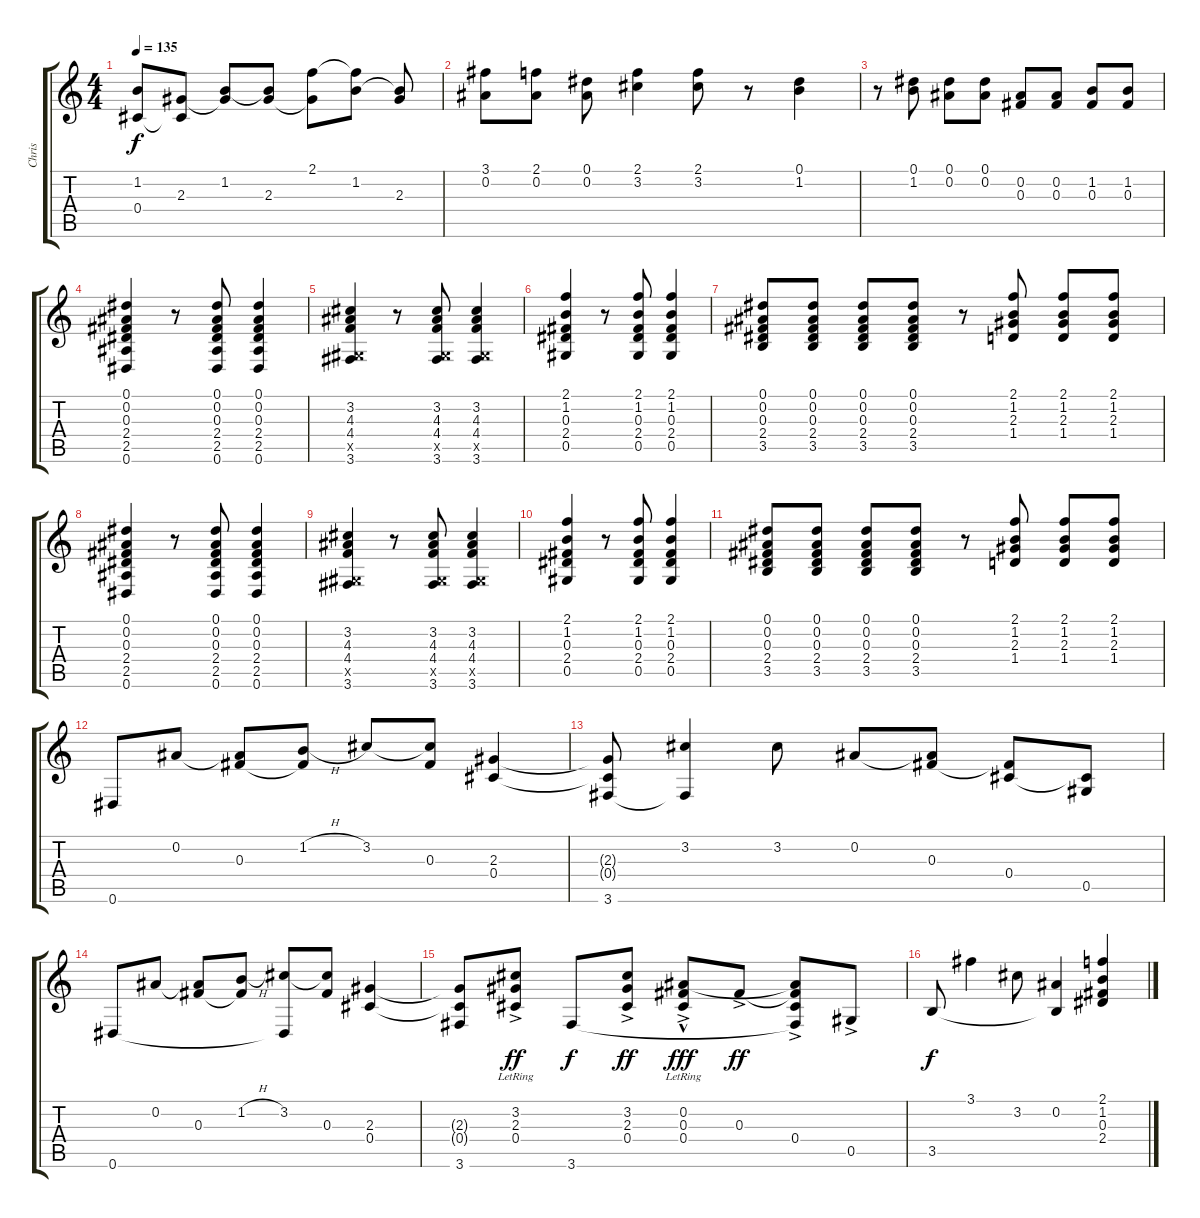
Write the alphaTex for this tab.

\track ("Chris" "Chris") {instrument overdrivenguitar}
\staff {score tabs}
\tuning (Eb4 Bb3 Gb3 Db3 Ab2 Eb2) {hide}
\ts (4 4)
\tempo 135
\clef g2
\ks c
(1.2{t} 0.4).8{dy f} (2.3 0.4{t}).8 (1.2 2.3{t}).8 (1.2{t} 2.3).8 (2.1 2.3{t}).8 (2.1{t} 1.2).8 (1.2{t} 2.3).8 |
(3.1 0.2).8 (2.1 0.2).8 (0.1 0.2).8 (2.1 3.2).4 (2.1 3.2).8 r.8 (0.1 1.2).4 |
r.8 (0.1 1.2).8 (0.1 0.2).8 (0.1 0.2).8 (0.2 0.3).8 (0.2 0.3).8 (1.2 0.3).8 (1.2 0.3).8 |
(0.1 0.2 0.3 2.4 2.5 0.6).4 r.8 (0.1 0.2 0.3 2.4 2.5 0.6).8 (0.1 0.2 0.3 2.4 2.5 0.6).4 |
(3.2 4.3 4.4 0.5{x} 3.6).4 r.8 (3.2 4.3 4.4 0.5{x} 3.6).8 (3.2 4.3 4.4 0.5{x} 3.6).4 |
(2.1 1.2 0.3 2.4 0.5).4 r.8 (2.1 1.2 0.3 2.4 0.5).8 (2.1 1.2 0.3 2.4 0.5).4 |
(0.1 0.2 0.3 2.4 3.5).8 (0.1 0.2 0.3 2.4 3.5).8 (0.1 0.2 0.3 2.4 3.5).8 (0.1 0.2 0.3 2.4 3.5).8 r.8 (2.1 1.2 2.3 1.4).8 (2.1 1.2 2.3 1.4).8 (2.1 1.2 2.3 1.4).8 |
(0.1 0.2 0.3 2.4 2.5 0.6).4 r.8 (0.1 0.2 0.3 2.4 2.5 0.6).8 (0.1 0.2 0.3 2.4 2.5 0.6).4 |
(3.2 4.3 4.4 0.5{x} 3.6).4 r.8 (3.2 4.3 4.4 0.5{x} 3.6).8 (3.2 4.3 4.4 0.5{x} 3.6).4 |
(2.1 1.2 0.3 2.4 0.5).4 r.8 (2.1 1.2 0.3 2.4 0.5).8 (2.1 1.2 0.3 2.4 0.5).4 |
(0.1 0.2 0.3 2.4 3.5).8 (0.1 0.2 0.3 2.4 3.5).8 (0.1 0.2 0.3 2.4 3.5).8 (0.1 0.2 0.3 2.4 3.5).8 r.8 (2.1 1.2 2.3 1.4).8 (2.1 1.2 2.3 1.4).8 (2.1 1.2 2.3 1.4).8 |
0.6.8 0.2.8 (0.2{t} 0.3).8 (1.2{h} 0.3{t}).8 3.2.8 (3.2{t} 0.3).8 (2.3 0.4).4 |
(2.3{t} 0.4{t} 3.6).8 (3.2 3.6{t}).4 3.2.8 0.2.8 (0.2{t} 0.3).8 (0.3{t} 0.4).8 (0.4{t} 0.5).8 |
0.6.8 0.2.8 (0.2{t} 0.3).8 (1.2{h} 0.3{t}).8 (3.2 0.6{t}).8 (3.2{t} 0.3).8 (2.3 0.4).4 |
(2.3{t} 0.4{t} 3.6).8 (3.2{lr} 2.3{ac lr} 0.4{ac lr}).8{dy ff} 3.6.8{dy f} (3.2 2.3{ac} 0.4{ac}).8{dy ff} (0.2{ac} 0.3{ac} 0.4{hac lr}).8{dy fff} 0.3{ac}.8{dy ff} (0.2{t} 0.3{t} 0.4{ac} 3.6{t}).8 0.5{ac}.8 |
3.5.8{dy f} 3.1.4 3.2.8 (0.2 3.5{t}).4 (2.1 1.2 0.3 2.4).4{volume 10}
